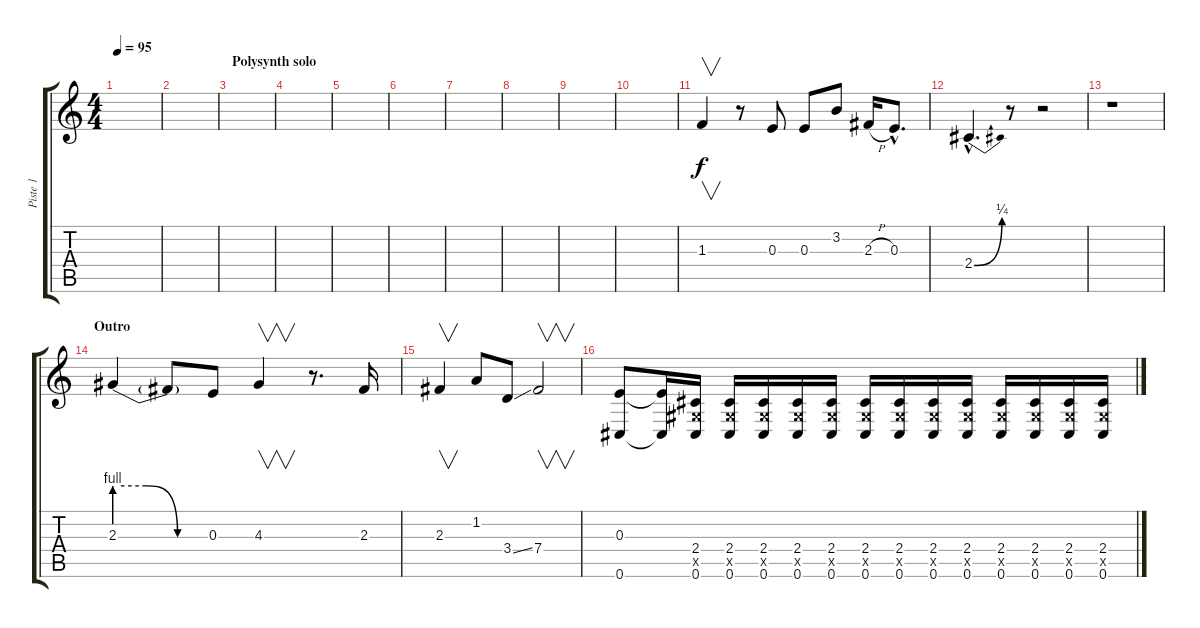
\track ("Piste 1" "Piste 1") {instrument distortionguitar}
\staff {score tabs}
\tuning (Db4 Ab3 E3 B2 Gb2 Db2) {hide}
\ts (4 4)
\tempo 95
\clef g2
\ks c
|
|
\section ("" "Polysynth solo")
|
|
|
|
|
|
|
|
1.3.4{v dy f} r.8 0.3.8 0.3.8 3.2.8 2.3{h}.16 0.3{hac}.8{d} |
2.4{be (bend 0 0 60 1) hac}.4{d} r.8 r.2 |
r.1 |
\section ("" "Outro")
2.3{be (custom 0 4 20 4 40 0 60 0)}.4 2.3{t}.8 0.3.8 4.3.4{v} r.8{d} 2.3.16 |
2.3.4{v} 1.2.8 3.4{ss}.8 7.4.2{v} |
(0.3 0.6).8 (0.3{t} 0.6{t}).16 (2.4 2.5{x} 0.6).16 (2.4 2.5{x} 0.6).16 (2.4 2.5{x} 0.6).16 (2.4 2.5{x} 0.6).16 (2.4 2.5{x} 0.6).16 (2.4 2.5{x} 0.6).16 (2.4 2.5{x} 0.6).16 (2.4 2.5{x} 0.6).16 (2.4 2.5{x} 0.6).16 (2.4 2.5{x} 0.6).16 (2.4 2.5{x} 0.6).16 (2.4 2.5{x} 0.6).16 (2.4 2.5{x} 0.6).16
